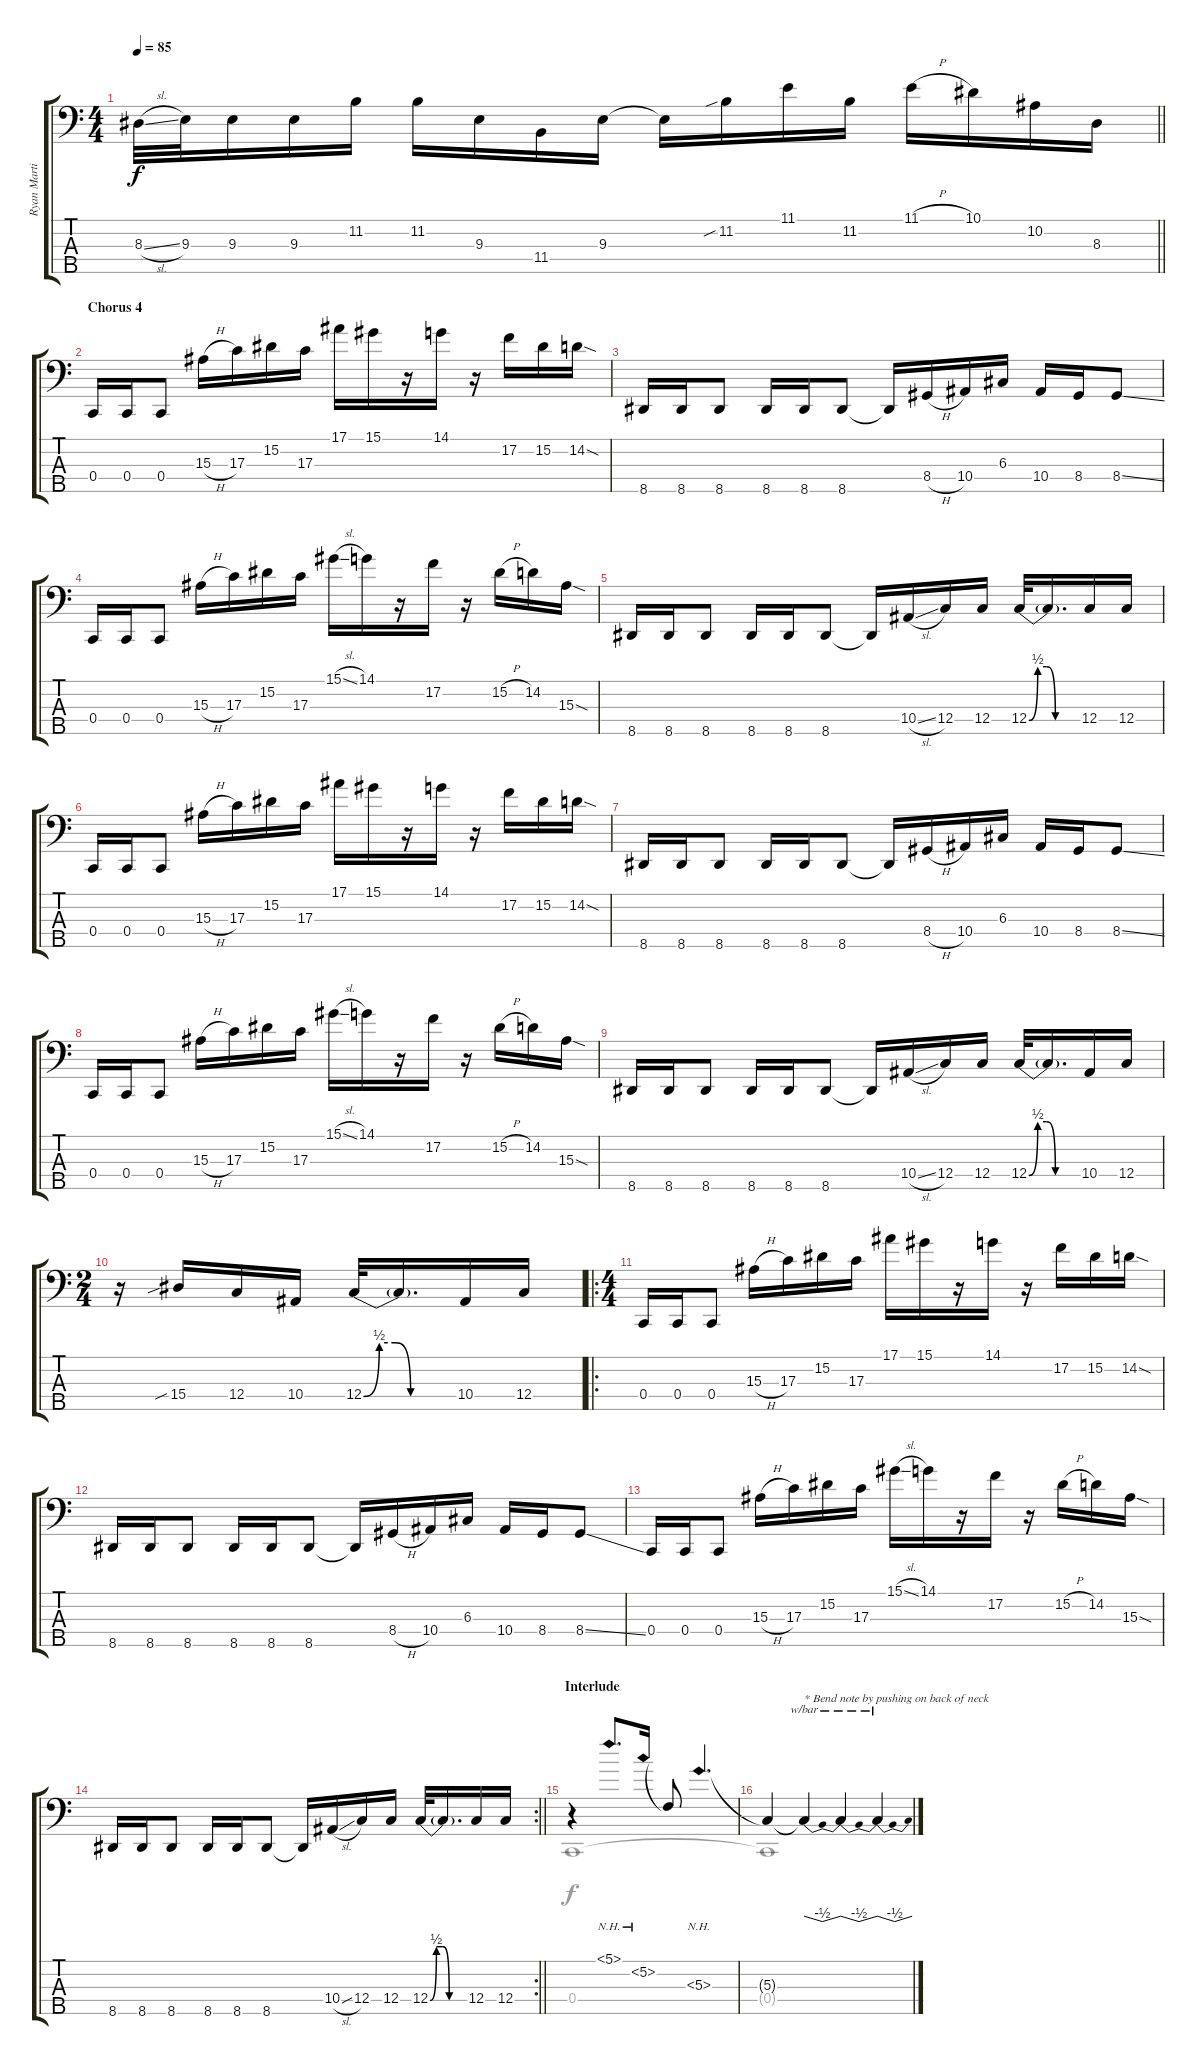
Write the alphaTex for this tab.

\track ("Ryan Martinie " "Ryan Marti") {instrument electricbassfinger}
\staff {score tabs}
\tuning (F2 C2 G1 C1 G0) {hide}
\voice
\ts (4 4)
\tempo 85
\clef f4
\barLineRight lightlight
\ks c
8.3{sl}.32{dy f} 9.3.32 9.3.16 9.3.16 11.2.16 11.2.16 9.3.16 11.4.16 9.3.16 9.3{t}.16 11.2{sib}.16 11.1.16 11.2.16 11.1{h}.16 10.1.16 10.2.16 8.3.16 |
\section ("" "Chorus 4")
0.4.16 0.4.16 0.4.8 15.3{h}.16 17.3.16 15.2.16 17.3.16 17.1.16 15.1.16 r.16 14.1.16 r.16 17.2.16 15.2.16 14.2{sod}.16 |
8.5.16 8.5.16 8.5.8 8.5.16 8.5.16 8.5.8 8.5{t}.16 8.4{h}.16 10.4.16 6.3.16 10.4.16 8.4.16 8.4{ss}.8 |
0.4.16 0.4.16 0.4.8 15.3{h}.16 17.3.16 15.2.16 17.3.16 15.1{sl}.16 14.1.16 r.16 17.2.16 r.16 15.2{h}.16 14.2.16 15.3{sod}.16 |
8.5.16 8.5.16 8.5.8 8.5.16 8.5.16 8.5.8 8.5{t}.16 10.4{sl}.16 12.4.16 12.4.16 12.4{be (custom 0 0 10 2 20 2 30 0 60 0)}.32 12.4{t}.16{d} 12.4.16 12.4.16 |
0.4.16 0.4.16 0.4.8 15.3{h}.16 17.3.16 15.2.16 17.3.16 17.1.16 15.1.16 r.16 14.1.16 r.16 17.2.16 15.2.16 14.2{sod}.16 |
8.5.16 8.5.16 8.5.8 8.5.16 8.5.16 8.5.8 8.5{t}.16 8.4{h}.16 10.4.16 6.3.16 10.4.16 8.4.16 8.4{ss}.8 |
0.4.16 0.4.16 0.4.8 15.3{h}.16 17.3.16 15.2.16 17.3.16 15.1{sl}.16 14.1.16 r.16 17.2.16 r.16 15.2{h}.16 14.2.16 15.3{sod}.16 |
8.5.16 8.5.16 8.5.8 8.5.16 8.5.16 8.5.8 8.5{t}.16 10.4{sl}.16 12.4.16 12.4.16 12.4{be (custom 0 0 10 2 20 2 30 0 60 0)}.32 12.4{t}.16{d} 10.4.16 12.4.16 |
\ts (2 4)
r.16 15.4{sib}.16 12.4.16 10.4.16 12.4{be (custom 0 0 10 2 20 2 30 0 60 0)}.32 12.4{t}.16{d} 10.4.16 12.4.16 |
\ro
\ts (4 4)
0.4.16 0.4.16 0.4.8 15.3{h}.16 17.3.16 15.2.16 17.3.16 17.1.16 15.1.16 r.16 14.1.16 r.16 17.2.16 15.2.16 14.2{sod}.16 |
8.5.16 8.5.16 8.5.8 8.5.16 8.5.16 8.5.8 8.5{t}.16 8.4{h}.16 10.4.16 6.3.16 10.4.16 8.4.16 8.4{ss}.8 |
0.4.16 0.4.16 0.4.8 15.3{h}.16 17.3.16 15.2.16 17.3.16 15.1{sl}.16 14.1.16 r.16 17.2.16 r.16 15.2{h}.16 14.2.16 15.3{sod}.16 |
\rc 2
\barLineRight lightlight
8.5.16 8.5.16 8.5.8 8.5.16 8.5.16 8.5.8 8.5{t}.16 10.4{sl}.16 12.4.16 12.4.16 12.4{be (custom 0 0 10 2 20 2 30 0 60 0)}.32 12.4{t}.16{d} 12.4.16 12.4.16 |
\section ("" "Interlude")
r.4 5.1{nh}.8{d} 5.2{nh}.16 5.2{t}.8 5.3{nh}.4{d} |
5.3{t}.4 5.3{t}.4{tbe (dip default 0 0 30 -2 60 0) txt "* Bend note by pushing on back of neck"} 5.3{t}.4{tbe (dip default 0 0 30 -2 60 0)} 5.3{t}.4{tbe (dip default 0 0 30 -2 60 0)}
\voice
\clef f4
\ottava regular
\simile none
\barLineRight lightlight
\ks c
|
|
|
|
|
|
|
|
|
|
|
|
|
\barLineRight lightlight
|
0.4.1 |
0.4{t}.1
